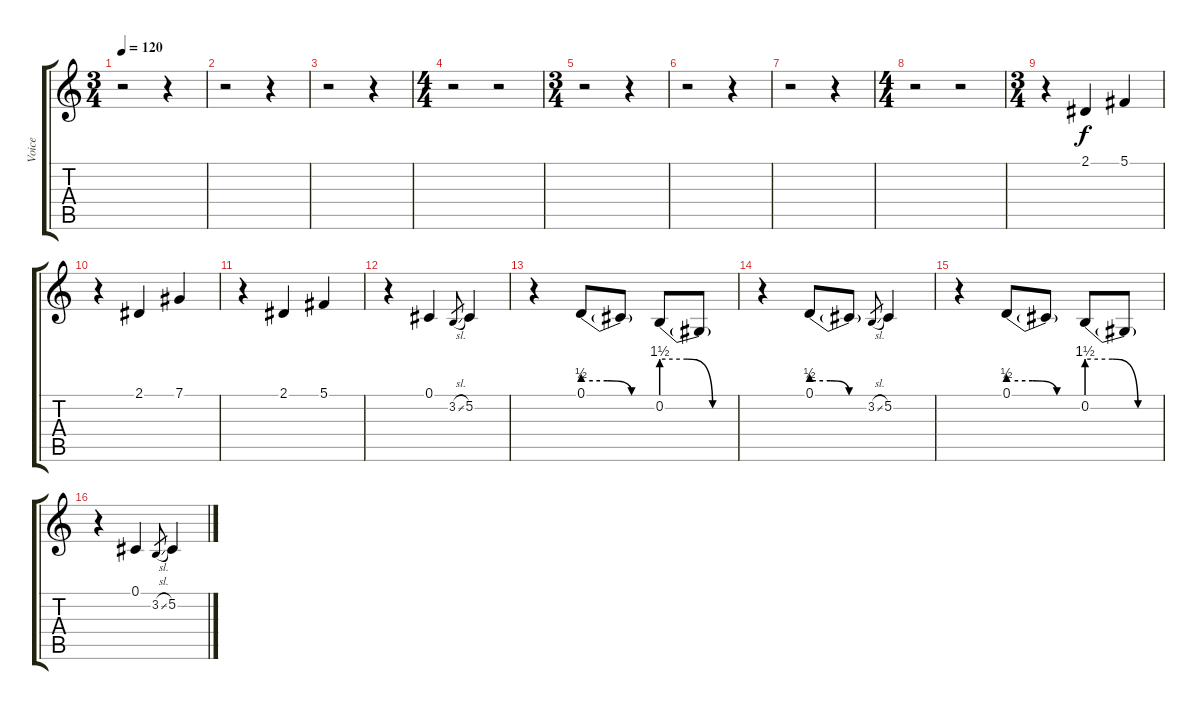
\track ("Voice" "Voice") {instrument lead2sawtooth}
\staff {score tabs}
\tuning (Db4 Ab3 E3 B2 Gb2 Db2) {hide}
\ts (3 4)
\tempo 120
\clef g2
\ks c
r.2{dy f} r.4 |
r.2 r.4 |
r.2 r.4 |
\ts (4 4)
r.2 r.2 |
\ts (3 4)
r.2 r.4 |
r.2 r.4 |
r.2 r.4 |
\ts (4 4)
r.2 r.2 |
\ts (3 4)
r.4 2.1.4 5.1.4 |
r.4 2.1.4 7.1.4 |
r.4 2.1.4 5.1.4 |
r.4 0.1.4 3.2{sl}.8{gr} 5.2.4 |
r.4 0.1{be (custom 0 2 20 2 40 0 60 0)}.8 0.1{t}.8 0.2{be (custom 0 6 20 6 40 0 60 0)}.8 0.2{t}.8 |
r.4 0.1{be (custom 0 2 20 2 40 0 60 0)}.8 0.1{t}.8 3.2{sl}.8{gr} 5.2.4 |
r.4 0.1{be (custom 0 2 20 2 40 0 60 0)}.8 0.1{t}.8 0.2{be (custom 0 6 20 6 40 0 60 0)}.8 0.2{t}.8 |
r.4 0.1.4 3.2{sl}.8{gr} 5.2.4
